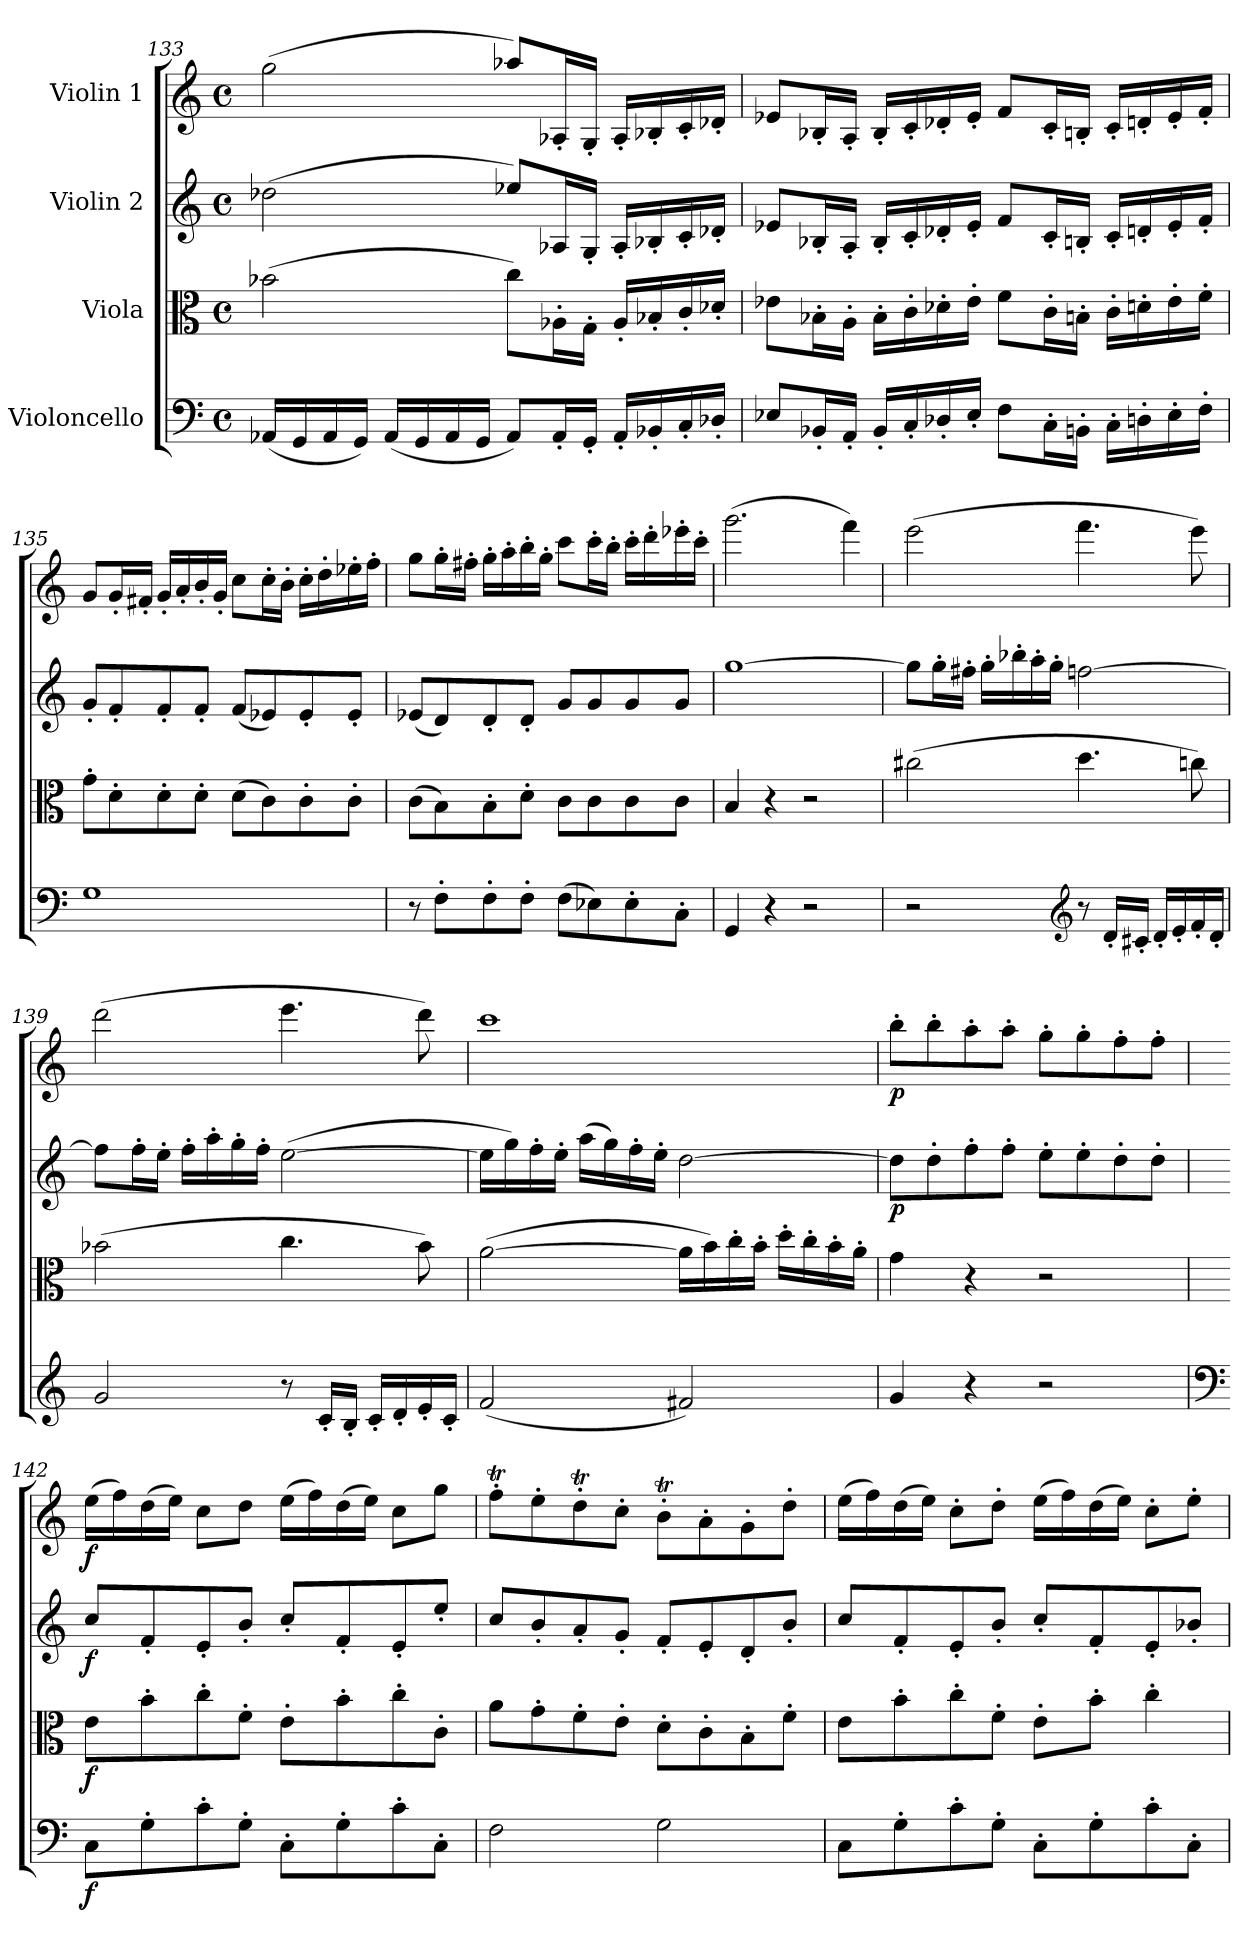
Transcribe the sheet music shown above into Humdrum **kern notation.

**kern	**dynam	**kern	**dynam	**kern	**dynam	**kern	**dynam
*part4	*part4	*part3	*part3	*part2	*part2	*part1	*part1
*staff4	*staff4	*staff3	*staff3	*staff2	*staff2	*staff1	*staff1
*I"Violoncello	*	*I"Viola	*	*I"Violin 2	*	*I"Violin 1	*
*clefF4	*	*clefC3	*	*clefG2	*	*clefG2	*
*k[]	*	*k[]	*	*k[]	*	*k[]	*
*C:	*	*C:	*	*C:	*	*C:	*
*M4/4	*	*M4/4	*	*M4/4	*	*M4/4	*
*met(c)	*	*met(c)	*	*met(c)	*	*met(c)	*
=133	=133	=133	=133	=133	=133	=133	=133
(16AA-X/LL	.	(2b-X\	.	(2dd-X\	.	(2gg\	.
16GG/	.	.	.	.	.	.	.
16AA-/	.	.	.	.	.	.	.
16GG/JJ)	.	.	.	.	.	.	.
(16AA-/LL	.	.	.	.	.	.	.
16GG/	.	.	.	.	.	.	.
16AA-/	.	.	.	.	.	.	.
16GG/JJ	.	.	.	.	.	.	.
8AA-/L)	.	8cc\L)	.	8ee-X/L)	.	8aa-X/L)	.
16AA-'</L	.	16A-X'>\L	.	16A-X/L	.	16A-X'</L	.
16GG'</JJ	.	16G'>\JJ	.	16G'</JJ	.	16G'</JJ	.
16AA-'</LL	.	16A-'</LL	.	16A-'</LL	.	16A-'</LL	.
16BB-X'</	.	16B-X'</	.	16B-X'</	.	16B-X'</	.
16C'</	.	16c'</	.	16c'</	.	16c'</	.
16D-X'</JJ	.	16d-X'</JJ	.	16d-X'</JJ	.	16d-X'</JJ	.
=134	=134	=134	=134	=134	=134	=134	=134
8E-X/L	.	8e-X\L	.	8e-X/L	.	8e-X/L	.
16BB-X'</L	.	16B-X'>\L	.	16B-X'</L	.	16B-X'</L	.
16AA'</JJ	.	16A'>\JJ	.	16A'</JJ	.	16A'</JJ	.
16BB-'</LL	.	16B-'>\LL	.	16B-'</LL	.	16B-'</LL	.
16C'</	.	16c'>\	.	16c'</	.	16c'</	.
16D-X'</	.	16d-X'>\	.	16d-X'</	.	16d-X'</	.
16E-'</JJ	.	16e-'>\JJ	.	16e-'</JJ	.	16e-'</JJ	.
8F\L	.	8f\L	.	8f/L	.	8f/L	.
16C'>\L	.	16c'>\L	.	16c'</L	.	16c'</L	.
16BBn'>\JJ	.	16Bn'>\JJ	.	16Bn'</JJ	.	16Bn'</JJ	.
16C'>\LL	.	16c'>\LL	.	16c'</LL	.	16c'</LL	.
16Dn'>\	.	16dn'>\	.	16dn'</	.	16dn'</	.
16E-'>\	.	16e-'>\	.	16e-'</	.	16e-'</	.
16F'>\JJ	.	16f'>\JJ	.	16f'</JJ	.	16f'</JJ	.
=135	=135	=135	=135	=135	=135	=135	=135
1G	.	8g'>\L	.	8g'</L	.	8g/L	.
.	.	8d'>\	.	8f'</	.	16g'</L	.
.	.	.	.	.	.	16f#X'</JJ	.
.	.	8d'>\	.	8f'</	.	16g'</LL	.
.	.	.	.	.	.	16a'</	.
.	.	8d'>\J	.	8f'</J	.	16b'</	.
.	.	.	.	.	.	16g'</JJ	.
.	.	(8d\L	.	(8f/L	.	8cc\L	.
.	.	8c\)	.	8e-X/)	.	16cc'>\L	.
.	.	.	.	.	.	16b'>\JJ	.
.	.	8c'>\	.	8e-'</	.	16cc'>\LL	.
.	.	.	.	.	.	16dd'>\	.
.	.	8c'>\J	.	8e-'</J	.	16ee-X'>\	.
.	.	.	.	.	.	16ff'>\JJ	.
=136	=136	=136	=136	=136	=136	=136	=136
8r	.	(8c\L	.	(8e-X/L	.	8gg\L	.
8F'>\L	.	8B\)	.	8d/)	.	16gg'>\L	.
.	.	.	.	.	.	16ff#X'>\JJ	.
8F'>\	.	8B'>\	.	8d'</	.	16gg'>\LL	.
.	.	.	.	.	.	16aa'>\	.
8F'>\J	.	8d'>\J	.	8d'</J	.	16bb'>\	.
.	.	.	.	.	.	16gg'>\JJ	.
(8F\L	.	8c\L	.	8g/L	.	8ccc\L	.
8E-X\)	.	8c\	.	8g/	.	16ccc'>\L	.
.	.	.	.	.	.	16bb'>\JJ	.
8E-'>\	.	8c\	.	8g/	.	16ccc'>\LL	.
.	.	.	.	.	.	16ddd'>\	.
8C'>\J	.	8c\J	.	8g/J	.	16eee-X'>\	.
.	.	.	.	.	.	16ccc'>\JJ	.
=137	=137	=137	=137	=137	=137	=137	=137
4GG/	.	4B/	.	[1gg	.	(2.ggg\	.
4r	.	4r	.	.	.	.	.
2r	.	2r	.	.	.	.	.
.	.	.	.	.	.	4fff\)	.
=138	=138	=138	=138	=138	=138	=138	=138
2r	.	(2cc#X\	.	8gg\L]	.	(2eee\	.
.	.	.	.	16gg'>\L	.	.	.
.	.	.	.	16ff#X'>\JJ	.	.	.
.	.	.	.	16gg'>\LL	.	.	.
.	.	.	.	16bb-X'>\	.	.	.
.	.	.	.	16aa'>\	.	.	.
.	.	.	.	16gg'>\JJ	.	.	.
*clefG2	*	*	*	*	*	*	*
8r	.	4.dd\	.	[2ffn\	.	4.fff\	.
16d'</LL	.	.	.	.	.	.	.
16c#X'</JJ	.	.	.	.	.	.	.
16d'</LL	.	.	.	.	.	.	.
16e'</	.	.	.	.	.	.	.
16f'</	.	8ccn\)	.	.	.	8eee\)	.
16d'</JJ	.	.	.	.	.	.	.
=139	=139	=139	=139	=139	=139	=139	=139
2g/	.	(2b-X\	.	8ff\L]	.	(2ddd\	.
.	.	.	.	16ff'>\L	.	.	.
.	.	.	.	16ee'>\JJ	.	.	.
.	.	.	.	16ff'>\LL	.	.	.
.	.	.	.	16aa'>\	.	.	.
.	.	.	.	16gg'>\	.	.	.
.	.	.	.	16ff'>\JJ	.	.	.
8r	.	4.cc\	.	([2ee\	.	4.eee\	.
16c'</LL	.	.	.	.	.	.	.
16B'</JJ	.	.	.	.	.	.	.
16c'</LL	.	.	.	.	.	.	.
16d'</	.	.	.	.	.	.	.
16e'</	.	8b-\)	.	.	.	8ddd\)	.
16c'</JJ	.	.	.	.	.	.	.
=140	=140	=140	=140	=140	=140	=140	=140
(2f/	.	([2a\	.	16ee\LL]	.	1ccc	.
.	.	.	.	16gg\)	.	.	.
.	.	.	.	16ff'>\	.	.	.
.	.	.	.	16ee'>\JJ	.	.	.
.	.	.	.	(16aa\LL	.	.	.
.	.	.	.	16gg\)	.	.	.
.	.	.	.	16ff'>\	.	.	.
.	.	.	.	16ee'>\JJ	.	.	.
2f#X/)	.	16a\LL]	.	[2dd\	.	.	.
.	.	16b\)	.	.	.	.	.
.	.	16cc'>\	.	.	.	.	.
.	.	16b'>\JJ	.	.	.	.	.
.	.	16dd'>\LL	.	.	.	.	.
.	.	16cc'>\	.	.	.	.	.
.	.	16b'>\	.	.	.	.	.
.	.	16a'>\JJ	.	.	.	.	.
=141	=141	=141	=141	=141	=141	=141	=141
!	!	!	!	!	!LO:DY:b	!	!LO:DY:b
4g/	.	4g\	.	8dd\L]	p	8bb'>\L	p
.	.	.	.	8dd'>\	.	8bb'>\	.
4r	.	4r	.	8ff'>\	.	8aa'>\	.
.	.	.	.	8ff'>\J	.	8aa'>\J	.
2r	.	2r	.	8ee'>\L	.	8gg'>\L	.
.	.	.	.	8ee'>\	.	8gg'>\	.
.	.	.	.	8dd'>\	.	8ff'>\	.
.	.	.	.	8dd'>\J	.	8ff'>\J	.
=142	=142	=142	=142	=142	=142	=142	=142
*clefF4	*	*	*	*	*	*	*
!	!LO:DY:b	!	!LO:DY:b	!	!LO:DY:b	!	!LO:DY:b
8C\L	f	8e\L	f	8cc/L	f	(16ee\LL	f
.	.	.	.	.	.	16ff\)	.
8G'>\	.	8b'>\	.	8f'</	.	(16dd\	.
.	.	.	.	.	.	16ee\JJ)	.
8c'>\	.	8cc'>\	.	8e'</	.	8cc\L	.
8G'>\J	.	8f'>\J	.	8b'</J	.	8dd\J	.
8C'>\L	.	8e'>\L	.	8cc'</L	.	(16ee\LL	.
.	.	.	.	.	.	16ff\)	.
8G'>\	.	8b'>\	.	8f'</	.	(16dd\	.
.	.	.	.	.	.	16ee\JJ)	.
8c'>\	.	8cc'>\	.	8e'</	.	8cc\L	.
8C'>\J	.	8c'>\J	.	8ee'</J	.	8gg\J	.
=143	=143	=143	=143	=143	=143	=143	=143
2F\	.	8a\L	.	8cc/L	.	8ffT'>\L	.
.	.	8g'>\	.	8b'</	.	8ee'>\	.
.	.	8f'>\	.	8a'</	.	8ddT'>\	.
.	.	8e'>\J	.	8g'</J	.	8cc'>\J	.
2G\	.	8d'>\L	.	8f'</L	.	8bt'>\L	.
.	.	8c'>\	.	8e'</	.	8a'>\	.
.	.	8B'>\	.	8d'</	.	8g'>\	.
.	.	8f'>\J	.	8b'</J	.	8dd'>\J	.
=144	=144	=144	=144	=144	=144	=144	=144
8C\L	.	8e\L	.	8cc/L	.	(16ee\LL	.
.	.	.	.	.	.	16ff\)	.
8G'>\	.	8b'>\	.	8f'</	.	(16dd\	.
.	.	.	.	.	.	16ee\JJ)	.
8c'>\	.	8cc'>\	.	8e'</	.	8cc'>\L	.
8G'>\J	.	8f'>\J	.	8b'</J	.	8dd'>\J	.
8C'>\L	.	8e'>\L	.	8cc'</L	.	(16ee\LL	.
.	.	.	.	.	.	16ff\)	.
8G'>\	.	8b'>\J	.	8f'</	.	(16dd\	.
.	.	.	.	.	.	16ee\JJ)	.
8c'>\	.	4cc'>\	.	8e'</	.	8cc'>\L	.
8C'>\J	.	.	.	8b-X'</J	.	8ee'>\J	.
=	=	=	=	=	=	=	=
*-	*-	*-	*-	*-	*-	*-	*-
